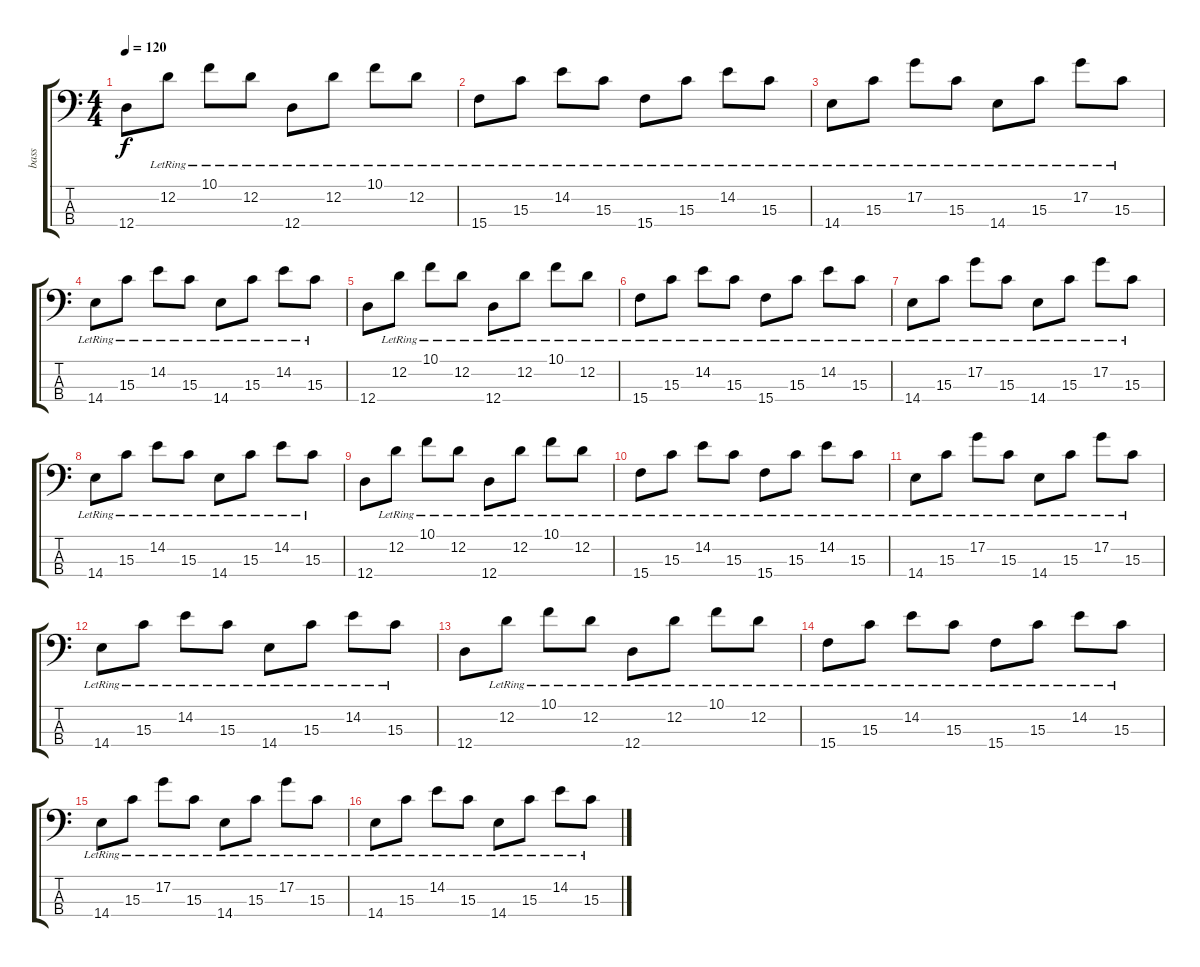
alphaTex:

\track ("bass" "bass") {instrument slapbass2}
\staff {score tabs}
\tuning (G2 D2 A1 D1) {hide}
\ts (4 4)
\tempo 120
\clef f4
\ks c
12.4.8{dy f} 12.2{lr}.8 10.1{lr}.8 12.2{lr}.8 12.4{lr}.8 12.2{lr}.8 10.1{lr}.8 12.2{lr}.8 |
15.4{lr}.8 15.3{lr}.8 14.2{lr}.8 15.3{lr}.8 15.4{lr}.8 15.3{lr}.8 14.2{lr}.8 15.3{lr}.8 |
14.4{lr}.8 15.3{lr}.8 17.2{lr}.8 15.3{lr}.8 14.4{lr}.8 15.3{lr}.8 17.2{lr}.8 15.3{lr}.8 |
14.4{lr}.8 15.3{lr}.8 14.2{lr}.8 15.3{lr}.8 14.4{lr}.8 15.3{lr}.8 14.2{lr}.8 15.3{lr}.8 |
12.4.8 12.2{lr}.8 10.1{lr}.8 12.2{lr}.8 12.4{lr}.8 12.2{lr}.8 10.1{lr}.8 12.2{lr}.8 |
15.4{lr}.8 15.3{lr}.8 14.2{lr}.8 15.3{lr}.8 15.4{lr}.8 15.3{lr}.8 14.2{lr}.8 15.3{lr}.8 |
14.4{lr}.8 15.3{lr}.8 17.2{lr}.8 15.3{lr}.8 14.4{lr}.8 15.3{lr}.8 17.2{lr}.8 15.3{lr}.8 |
14.4{lr}.8 15.3{lr}.8 14.2{lr}.8 15.3{lr}.8 14.4{lr}.8 15.3{lr}.8 14.2{lr}.8 15.3{lr}.8 |
12.4.8 12.2{lr}.8 10.1{lr}.8 12.2{lr}.8 12.4{lr}.8 12.2{lr}.8 10.1{lr}.8 12.2{lr}.8 |
15.4{lr}.8 15.3{lr}.8 14.2{lr}.8 15.3{lr}.8 15.4{lr}.8 15.3{lr}.8 14.2{lr}.8 15.3{lr}.8 |
14.4{lr}.8 15.3{lr}.8 17.2{lr}.8 15.3{lr}.8 14.4{lr}.8 15.3{lr}.8 17.2{lr}.8 15.3{lr}.8 |
14.4{lr}.8 15.3{lr}.8 14.2{lr}.8 15.3{lr}.8 14.4{lr}.8 15.3{lr}.8 14.2{lr}.8 15.3{lr}.8 |
12.4.8 12.2{lr}.8 10.1{lr}.8 12.2{lr}.8 12.4{lr}.8 12.2{lr}.8 10.1{lr}.8 12.2{lr}.8 |
15.4{lr}.8 15.3{lr}.8 14.2{lr}.8 15.3{lr}.8 15.4{lr}.8 15.3{lr}.8 14.2{lr}.8 15.3{lr}.8 |
14.4{lr}.8 15.3{lr}.8 17.2{lr}.8 15.3{lr}.8 14.4{lr}.8 15.3{lr}.8 17.2{lr}.8 15.3{lr}.8 |
14.4{lr}.8 15.3{lr}.8 14.2{lr}.8 15.3{lr}.8 14.4{lr}.8 15.3{lr}.8 14.2{lr}.8 15.3{lr}.8
